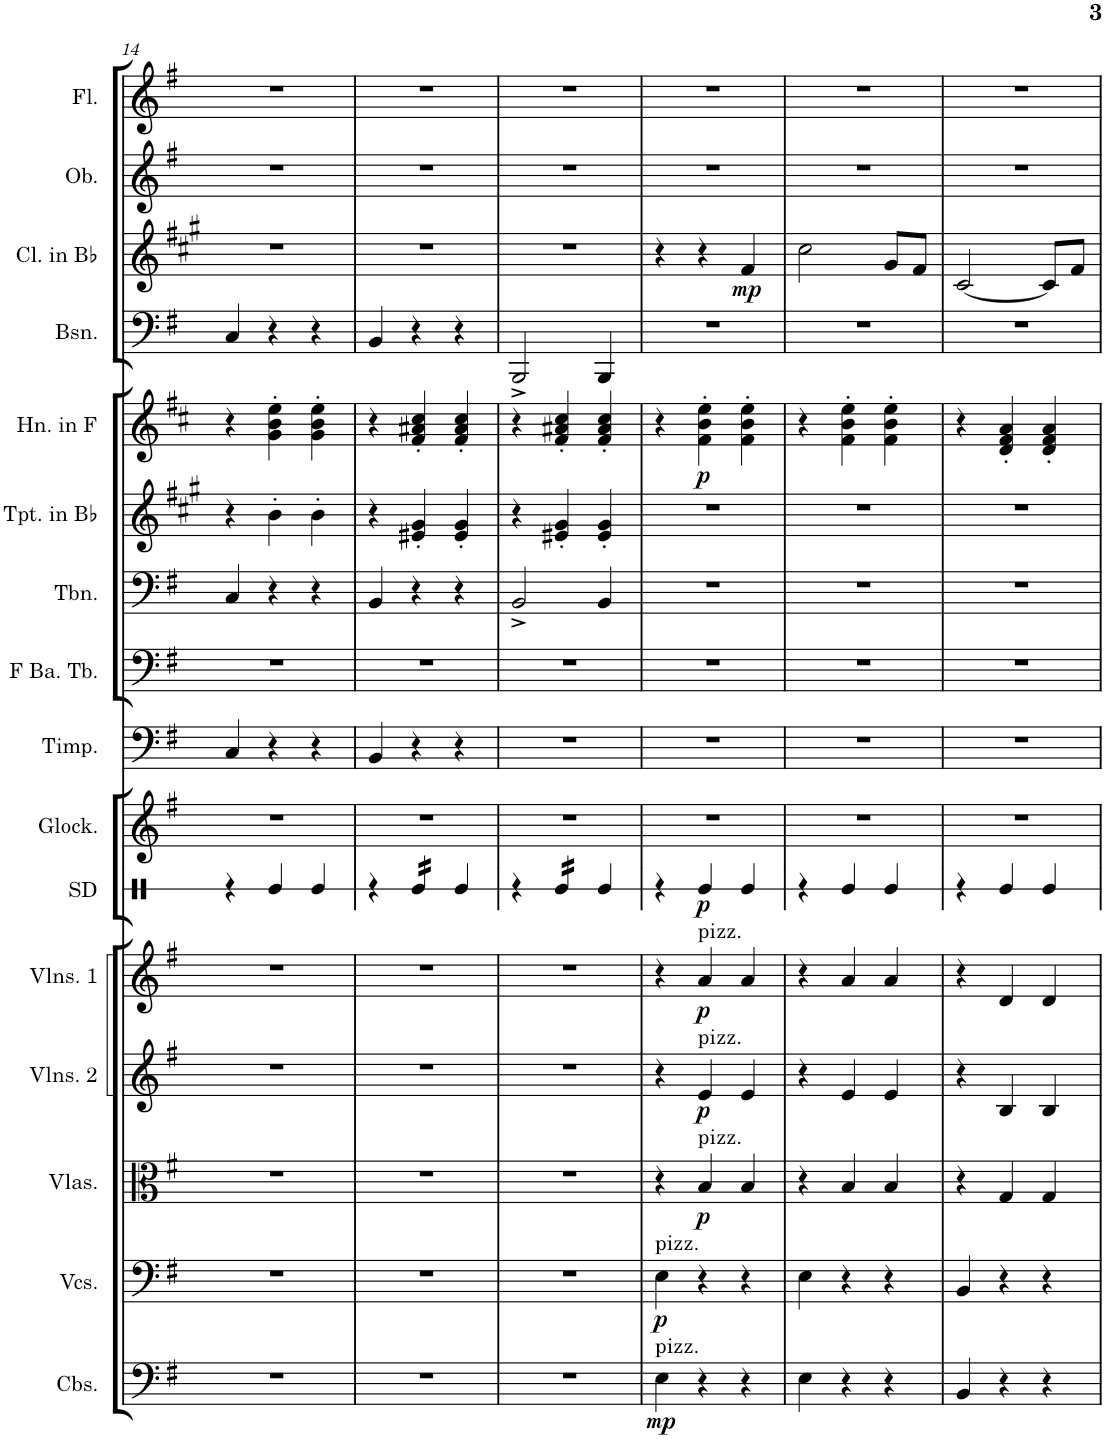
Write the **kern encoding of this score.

**kern	**dynam	**kern	**dynam	**kern	**dynam	**kern	**dynam	**kern	**dynam	**kern	**dynam	**kern	**kern	**kern	**kern	**kern	**kern	**dynam	**kern	**kern	**dynam	**kern	**kern
*part16	*part16	*part15	*part15	*part14	*part14	*part13	*part13	*part12	*part12	*part11	*part11	*part10	*part9	*part8	*part7	*part6	*part5	*part5	*part4	*part3	*part3	*part2	*part1
*staff16	*staff16	*staff15	*staff15	*staff14	*staff14	*staff13	*staff13	*staff12	*staff12	*staff11	*staff11	*staff10	*staff9	*staff8	*staff7	*staff6	*staff5	*staff5	*staff4	*staff3	*staff3	*staff2	*staff1
*I"Contrabasses	*	*I"Violoncellos	*	*I"Violas	*	*I"Violins 2	*	*I"Violins 1	*	*I"Snare Drum	*	*I"Glockenspiel	*I"Timpani	*I"F Bass Tuba	*I"Trombone	*I"Trumpet in Bb	*I"Horn in F	*	*I"Bassoon	*I"Clarinet in Bb	*	*I"Oboe	*I"Flute
*I'Cbs.	*	*I'Vcs.	*	*I'Vlas.	*	*I'Vlns. 2	*	*I'Vlns. 1	*	*I'SD	*	*I'Glock.	*I'Timp.	*I'F Ba. Tb.	*I'Tbn.	*I'Tpt. in Bb	*I'Hn. in F	*	*I'Bsn.	*I'Cl. in Bb	*	*I'Ob.	*I'Fl.
!!LO:PB:g=z
*clefF4	*	*clefF4	*	*clefC3	*	*clefG2	*	*clefG2	*	*clefX	*	*clefG2	*clefF4	*clefF4	*clefF4	*clefG2	*clefG2	*	*clefF4	*clefG2	*	*clefG2	*clefG2
*Trd7c12	*	*	*	*	*	*	*	*	*	*	*	*Trd-14c-24	*	*	*	*Trd1c2	*Trd4c7	*	*	*Trd1c2	*	*	*
*k[f#]	*	*k[f#]	*	*k[f#]	*	*k[f#]	*	*k[f#]	*	*k[]	*	*k[f#]	*k[f#]	*k[f#]	*k[f#]	*k[f#c#g#]	*k[f#c#]	*	*k[f#]	*k[f#c#g#]	*	*k[f#]	*k[f#]
*M3/4	*	*M3/4	*	*M3/4	*	*M3/4	*	*M3/4	*	*M3/4	*	*M3/4	*M3/4	*M3/4	*M3/4	*M3/4	*M3/4	*	*M3/4	*M3/4	*	*M3/4	*M3/4
=14	=14	=14	=14	=14	=14	=14	=14	=14	=14	=14	=14	=14	=14	=14	=14	=14	=14	=14	=14	=14	=14	=14	=14
2.r	.	2.r	.	2.r	.	2.r	.	2.r	.	4r	.	2.r	4C/	2.r	4C/	4r	4r	.	4C/	2.r	.	2.r	2.r
.	.	.	.	.	.	.	.	.	.	4Re/	.	.	4r	.	4r	4b'\	4g\' 4b\' 4ee\'	.	4r	.	.	.	.
.	.	.	.	.	.	.	.	.	.	4Re/	.	.	4r	.	4r	4b'\	4g\' 4b\' 4ee\'	.	4r	.	.	.	.
=15	=15	=15	=15	=15	=15	=15	=15	=15	=15	=15	=15	=15	=15	=15	=15	=15	=15	=15	=15	=15	=15	=15	=15
2.r	.	2.r	.	2.r	.	2.r	.	2.r	.	4r	.	2.r	4BB/	2.r	4BB/	4r	4r	.	4BB/	2.r	.	2.r	2.r
*	*	*	*	*	*	*	*	*	*	*tremolo	*	*	*	*	*	*	*	*	*	*	*	*	*
.	.	.	.	.	.	.	.	.	.	16Re/LL	.	.	4r	.	4r	4e#X/' 4g#/'	4f#/' 4a#X/' 4cc#/'	.	4r	.	.	.	.
.	.	.	.	.	.	.	.	.	.	16Re/	.	.	.	.	.	.	.	.	.	.	.	.	.
.	.	.	.	.	.	.	.	.	.	16Re/	.	.	.	.	.	.	.	.	.	.	.	.	.
.	.	.	.	.	.	.	.	.	.	16Re/JJ	.	.	.	.	.	.	.	.	.	.	.	.	.
*	*	*	*	*	*	*	*	*	*	*Xtremolo	*	*	*	*	*	*	*	*	*	*	*	*	*
.	.	.	.	.	.	.	.	.	.	4Re/	.	.	4r	.	4r	4e#/' 4g#/'	4f#/' 4a#/' 4cc#/'	.	4r	.	.	.	.
=16	=16	=16	=16	=16	=16	=16	=16	=16	=16	=16	=16	=16	=16	=16	=16	=16	=16	=16	=16	=16	=16	=16	=16
2.r	.	2.r	.	2.r	.	2.r	.	2.r	.	4r	.	2.r	2.r	2.r	2BB^/	4r	4r	.	2BBB^/	2.r	.	2.r	2.r
*	*	*	*	*	*	*	*	*	*	*tremolo	*	*	*	*	*	*	*	*	*	*	*	*	*
.	.	.	.	.	.	.	.	.	.	16Re/LL	.	.	.	.	.	4e#X/' 4g#/'	4f#/' 4a#X/' 4cc#/'	.	.	.	.	.	.
.	.	.	.	.	.	.	.	.	.	16Re/	.	.	.	.	.	.	.	.	.	.	.	.	.
.	.	.	.	.	.	.	.	.	.	16Re/	.	.	.	.	.	.	.	.	.	.	.	.	.
.	.	.	.	.	.	.	.	.	.	16Re/JJ	.	.	.	.	.	.	.	.	.	.	.	.	.
*	*	*	*	*	*	*	*	*	*	*Xtremolo	*	*	*	*	*	*	*	*	*	*	*	*	*
.	.	.	.	.	.	.	.	.	.	4Re/	.	.	.	.	4BB/	4e#/' 4g#/'	4f#/' 4a#/' 4cc#/'	.	4BBB/	.	.	.	.
=17	=17	=17	=17	=17	=17	=17	=17	=17	=17	=17	=17	=17	=17	=17	=17	=17	=17	=17	=17	=17	=17	=17	=17
!	!	!LO:TX:a:t=pizz.	!	!	!	!	!	!	!	!	!	!	!	!	!	!	!	!	!	!	!	!	!
!LO:TX:a:t=pizz.	!	!	!	!	!	!	!	!	!	!	!	!	!	!	!	!	!	!	!	!	!	!	!
!	!LO:DY:b	!	!LO:DY:b	!	!	!	!	!	!	!	!	!	!	!	!	!	!	!	!	!	!	!	!
4E\	mp	4E\	p	4r	.	4r	.	4r	.	4r	.	2.r	2.r	2.r	2.r	2.r	4r	.	2.r	4r	.	2.r	2.r
!	!	!	!	!	!	!	!	!LO:TX:a:t=pizz.	!	!	!	!	!	!	!	!	!	!	!	!	!	!	!
!	!	!	!	!	!	!LO:TX:a:t=pizz.	!	!	!	!	!	!	!	!	!	!	!	!	!	!	!	!	!
!	!	!	!	!LO:TX:a:t=pizz.	!	!	!	!	!	!	!	!	!	!	!	!	!	!	!	!	!	!	!
!	!	!	!	!	!LO:DY:b	!	!LO:DY:b	!	!LO:DY:b	!	!LO:DY:b	!	!	!	!	!	!	!LO:DY:b	!	!	!	!	!
4r	.	4r	.	4B/	p	4e/	p	4a/	p	4Re/	p	.	.	.	.	.	4f#\' 4b\' 4ee\'	p	.	4r	.	.	.
!	!	!	!	!	!	!	!	!	!	!	!	!	!	!	!	!	!	!	!	!	!LO:DY:b	!	!
4r	.	4r	.	4B/	.	4e/	.	4a/	.	4Re/	.	.	.	.	.	.	4f#\' 4b\' 4ee\'	.	.	4f#/	mp	.	.
=18	=18	=18	=18	=18	=18	=18	=18	=18	=18	=18	=18	=18	=18	=18	=18	=18	=18	=18	=18	=18	=18	=18	=18
4E\	.	4E\	.	4r	.	4r	.	4r	.	4r	.	2.r	2.r	2.r	2.r	2.r	4r	.	2.r	2cc#\	.	2.r	2.r
4r	.	4r	.	4B/	.	4e/	.	4a/	.	4Re/	.	.	.	.	.	.	4f#\' 4b\' 4ee\'	.	.	.	.	.	.
4r	.	4r	.	4B/	.	4e/	.	4a/	.	4Re/	.	.	.	.	.	.	4f#\' 4b\' 4ee\'	.	.	8g#/L	.	.	.
.	.	.	.	.	.	.	.	.	.	.	.	.	.	.	.	.	.	.	.	8f#/J	.	.	.
=19	=19	=19	=19	=19	=19	=19	=19	=19	=19	=19	=19	=19	=19	=19	=19	=19	=19	=19	=19	=19	=19	=19	=19
4BB/	.	4BB/	.	4r	.	4r	.	4r	.	4r	.	2.r	2.r	2.r	2.r	2.r	4r	.	2.r	[2c#/	.	2.r	2.r
4r	.	4r	.	4G/	.	4B/	.	4d/	.	4Re/	.	.	.	.	.	.	4d/' 4f#/' 4a/'	.	.	.	.	.	.
4r	.	4r	.	4G/	.	4B/	.	4d/	.	4Re/	.	.	.	.	.	.	4d/' 4f#/' 4a/'	.	.	8c#/L]	.	.	.
.	.	.	.	.	.	.	.	.	.	.	.	.	.	.	.	.	.	.	.	8f#/J	.	.	.
=	=	=	=	=	=	=	=	=	=	=	=	=	=	=	=	=	=	=	=	=	=	=	=
*-	*-	*-	*-	*-	*-	*-	*-	*-	*-	*-	*-	*-	*-	*-	*-	*-	*-	*-	*-	*-	*-	*-	*-
